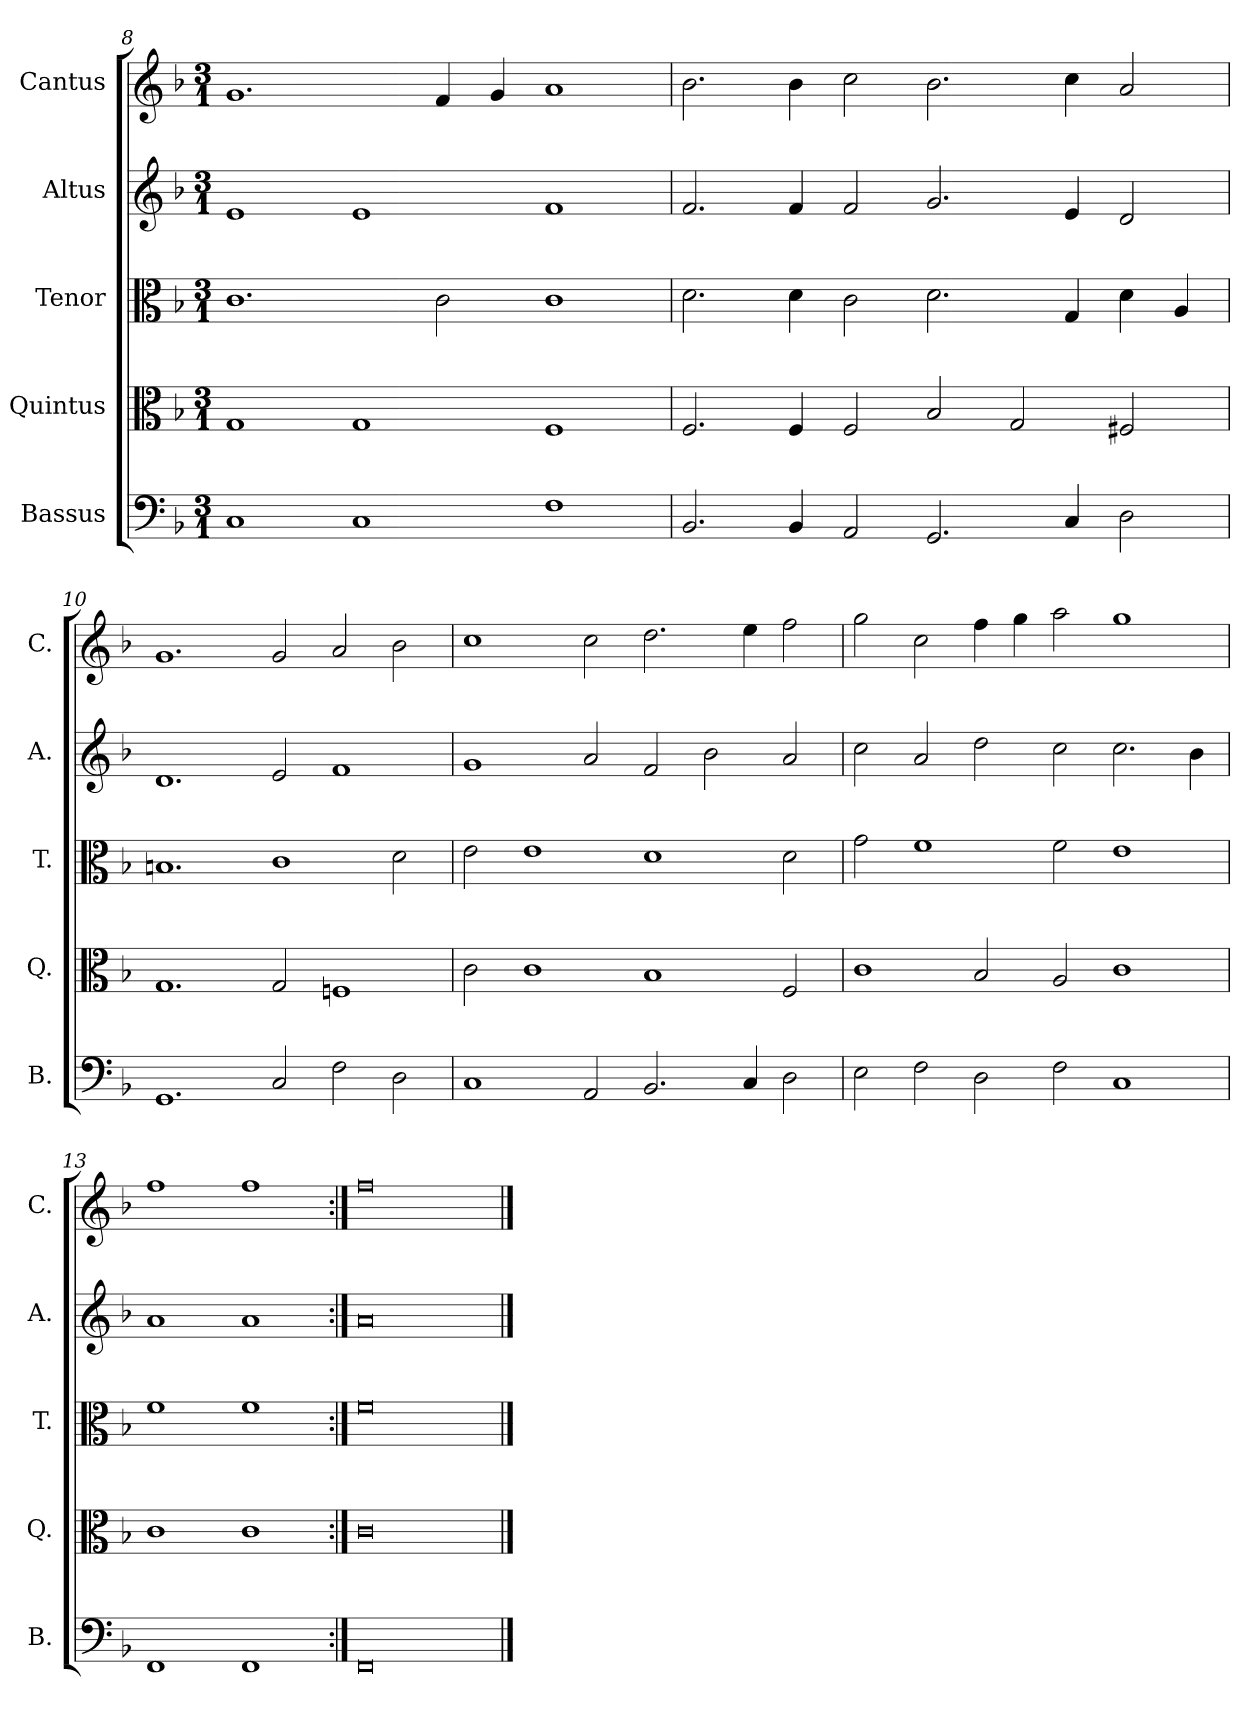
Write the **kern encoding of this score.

**kern	**kern	**kern	**kern	**kern
*part5	*part4	*part3	*part2	*part1
*staff5	*staff4	*staff3	*staff2	*staff1
*I"Bassus	*I"Quintus	*I"Tenor	*I"Altus	*I"Cantus
*I'B.	*I'Q.	*I'T.	*I'A.	*I'C.
*clefF4	*clefC3	*clefC3	*clefG2	*clefG2
*k[b-]	*k[b-]	*k[b-]	*k[b-]	*k[b-]
*F:	*F:	*F:	*F:	*F:
*M3/1	*M3/1	*M3/1	*M3/1	*M3/1
=8	=8	=8	=8	=8
1C/	1G/	1.c\	1e/	1.g/
1C/	1G/	.	1e/	.
.	.	2c\	.	4f/
.	.	.	.	4g/
1F\	1F/	1c\	1f/	1a/
=9	=9	=9	=9	=9
2.BB-/	2.F/	2.d\	2.f/	2.b-\
4BB-/	4F/	4d\	4f/	4b-\
2AA/	2F/	2c\	2f/	2cc\
2.GG/	2B-/	2.d\	2.g/	2.b-\
.	2G/	.	.	.
4C/	.	4G/	4e/	4cc\
2D\	2F#X/	4d\	2d/	2a/
.	.	4A/	.	.
=10	=10	=10	=10	=10
1.GG/	1.G/	1.Bn/	1.d/	1.g/
2C/	2G/	1c\	2e/	2g/
2F\	1Fn/	.	1f/	2a/
2D\	.	2d\	.	2b-\
!!LO:LB:g=z
=11	=11	=11	=11	=11
1C/	2c\	2e\	1g/	1cc\
.	1c\	1e\	.	.
2AA/	.	.	2a/	2cc\
2.BB-/	1B-/	1d\	2f/	2.dd\
.	.	.	2b-\	.
4C/	.	.	.	4ee\
2D\	2F/	2d\	2a/	2ff\
=12	=12	=12	=12	=12
2E\	1c\	2g\	2cc\	2gg\
2F\	.	1f\	2a/	2cc\
2D\	2B-/	.	2dd\	4ff\
.	.	.	.	4gg\
2F\	2A/	2f\	2cc\	2aa\
1C/	1c\	1e\	2.cc\	1gg\
.	.	.	4b-\	.
=13	=13	=13	=13	=13
1FF/	1c\	1f\	1a/	1ff\
1FF/	1c\	1f\	1a/	1ff\
=14:|!	=14:|!	=14:|!	=14:|!	=14:|!
0FF/	0c\	0f\	0a/	0ff\
==	==	==	==	==
*-	*-	*-	*-	*-
